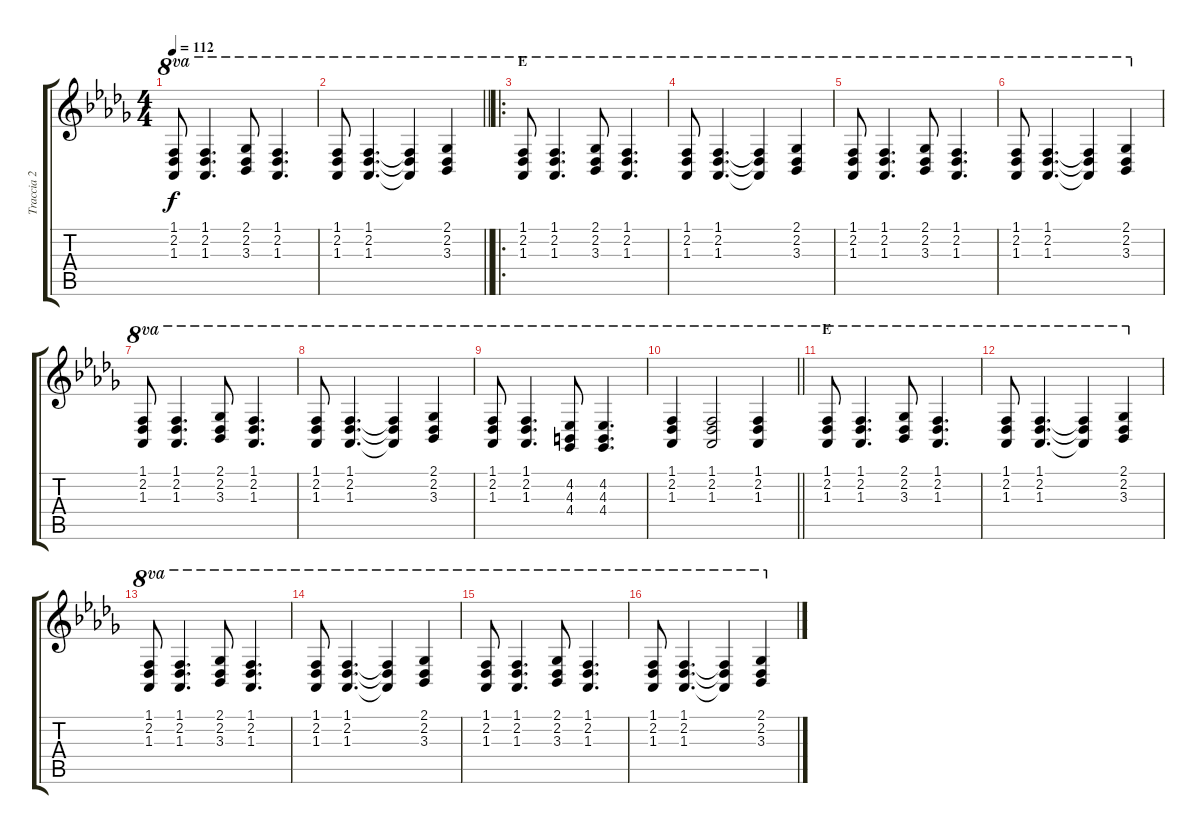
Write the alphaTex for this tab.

\track ("Traccia 2" "Traccia 2") {instrument electricgrandpiano}
\staff {score tabs}
\tuning (E4 B3 G3 D3 A2 E2) {hide}
\ts (4 4)
\tempo 112
\clef g2
\ks db
(1.1 2.2 1.3).8{ot 8va dy f} (1.1 2.2 1.3).4{d ot 8va} (2.1 2.2 3.3).8{ot 8va} (1.1 2.2 1.3).4{d ot 8va} |
\barLineRight lightlight
(1.1 2.2 1.3).8{ot 8va} (1.1 2.2 1.3).4{d ot 8va} (1.1{t} 2.2{t} 1.3{t}).4{ot 8va} (2.1 2.2 3.3).4{ot 8va} |
\ro
\section ("" "E")
(1.1 2.2 1.3).8{ot 8va volume 16} (1.1 2.2 1.3).4{d ot 8va} (2.1 2.2 3.3).8{ot 8va} (1.1 2.2 1.3).4{d ot 8va} |
(1.1 2.2 1.3).8{ot 8va} (1.1 2.2 1.3).4{d ot 8va} (1.1{t} 2.2{t} 1.3{t}).4{ot 8va} (2.1 2.2 3.3).4{ot 8va} |
(1.1 2.2 1.3).8{ot 8va} (1.1 2.2 1.3).4{d ot 8va} (2.1 2.2 3.3).8{ot 8va} (1.1 2.2 1.3).4{d ot 8va} |
(1.1 2.2 1.3).8{ot 8va} (1.1 2.2 1.3).4{d ot 8va} (1.1{t} 2.2{t} 1.3{t}).4{ot 8va} (2.1 2.2 3.3).4{ot 8va} |
(1.1 2.2 1.3).8{ot 8va} (1.1 2.2 1.3).4{d ot 8va} (2.1 2.2 3.3).8{ot 8va} (1.1 2.2 1.3).4{d ot 8va} |
(1.1 2.2 1.3).8{ot 8va} (1.1 2.2 1.3).4{d ot 8va} (1.1{t} 2.2{t} 1.3{t}).4{ot 8va} (2.1 2.2 3.3).4{ot 8va} |
(1.1 2.2 1.3).8{ot 8va} (1.1 2.2 1.3).4{d ot 8va} (4.2 4.3 4.4).8{ot 8va} (4.2 4.3 4.4).4{d ot 8va} |
\barLineRight lightlight
(1.1 2.2 1.3).4{ot 8va} (1.1 2.2 1.3).2{ot 8va} (1.1 2.2 1.3).4{ot 8va} |
\section ("" "E")
(1.1 2.2 1.3).8{ot 8va volume 12} (1.1 2.2 1.3).4{d ot 8va} (2.1 2.2 3.3).8{ot 8va} (1.1 2.2 1.3).4{d ot 8va} |
(1.1 2.2 1.3).8{ot 8va} (1.1 2.2 1.3).4{d ot 8va} (1.1{t} 2.2{t} 1.3{t}).4{ot 8va} (2.1 2.2 3.3).4{ot 8va} |
(1.1 2.2 1.3).8{ot 8va} (1.1 2.2 1.3).4{d ot 8va} (2.1 2.2 3.3).8{ot 8va} (1.1 2.2 1.3).4{d ot 8va} |
(1.1 2.2 1.3).8{ot 8va} (1.1 2.2 1.3).4{d ot 8va} (1.1{t} 2.2{t} 1.3{t}).4{ot 8va} (2.1 2.2 3.3).4{ot 8va} |
(1.1 2.2 1.3).8{ot 8va volume 8} (1.1 2.2 1.3).4{d ot 8va} (2.1 2.2 3.3).8{ot 8va} (1.1 2.2 1.3).4{d ot 8va} |
(1.1 2.2 1.3).8{ot 8va} (1.1 2.2 1.3).4{d ot 8va} (1.1{t} 2.2{t} 1.3{t}).4{ot 8va} (2.1 2.2 3.3).4{ot 8va}
